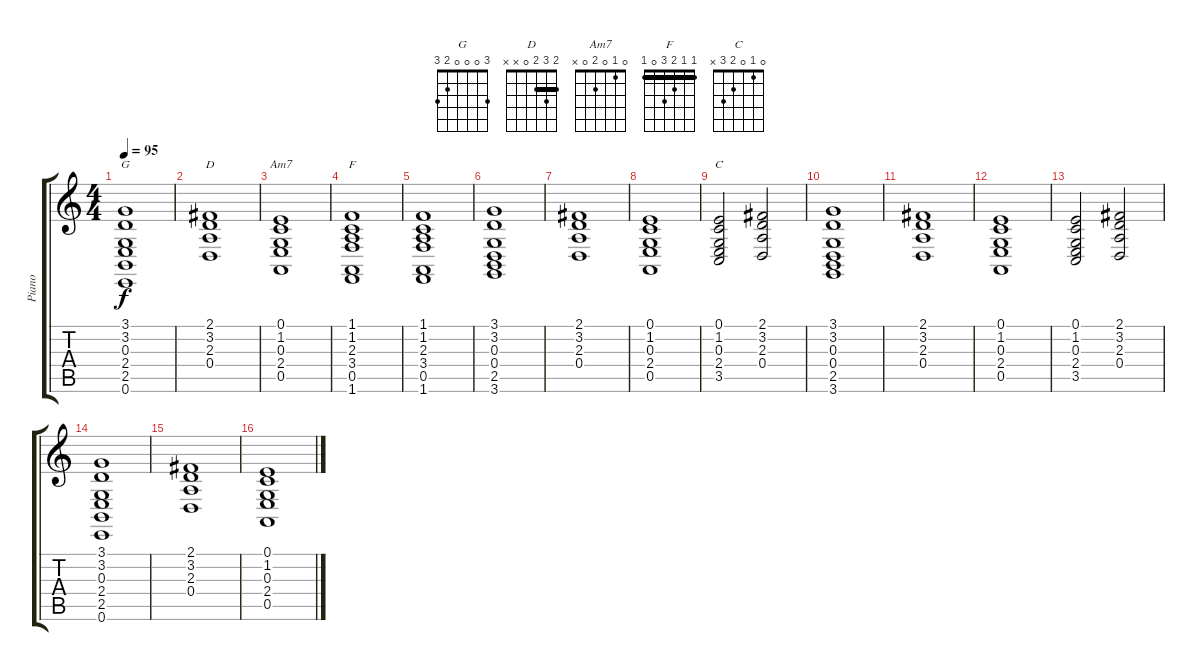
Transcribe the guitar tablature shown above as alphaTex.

\track ("Piano" "Piano") {instrument acousticgrandpiano}
\staff {score tabs}
\tuning (E4 B3 G3 D3 A2 E2) {hide}
\chord ("G" 3 0 0 0 2 3)
\chord ("D" 2 3 2 0 x x) {barre 2}
\chord ("Am7" 0 1 0 2 0 x)
\chord ("F" 1 1 2 3 0 1) {barre 1}
\chord ("C" 0 1 0 2 3 x)
\ts (4 4)
\tempo 95
\clef g2
\ks c
(3.1 3.2 0.3 2.4 2.5 0.6).1{ch "G" dy f} |
(2.1 3.2 2.3 0.4).1{ch "D"} |
(0.1 1.2 0.3 2.4 0.5).1{ch "Am7"} |
(1.1 1.2 2.3 3.4 0.5 1.6).1{ch "F"} |
(1.1 1.2 2.3 3.4 0.5 1.6).1 |
(3.1 3.2 0.3 0.4 2.5 3.6).1{volume 15} |
(2.1 3.2 2.3 0.4).1 |
(0.1 1.2 0.3 2.4 0.5).1 |
(0.1 1.2 0.3 2.4 3.5).2{ch "C"} (2.1 3.2 2.3 0.4).2 |
(3.1 3.2 0.3 0.4 2.5 3.6).1 |
(2.1 3.2 2.3 0.4).1 |
(0.1 1.2 0.3 2.4 0.5).1 |
(0.1 1.2 0.3 2.4 3.5).2 (2.1 3.2 2.3 0.4).2 |
(3.1 3.2 0.3 2.4 2.5 0.6).1{volume 13} |
(2.1 3.2 2.3 0.4).1 |
(0.1 1.2 0.3 2.4 0.5).1
